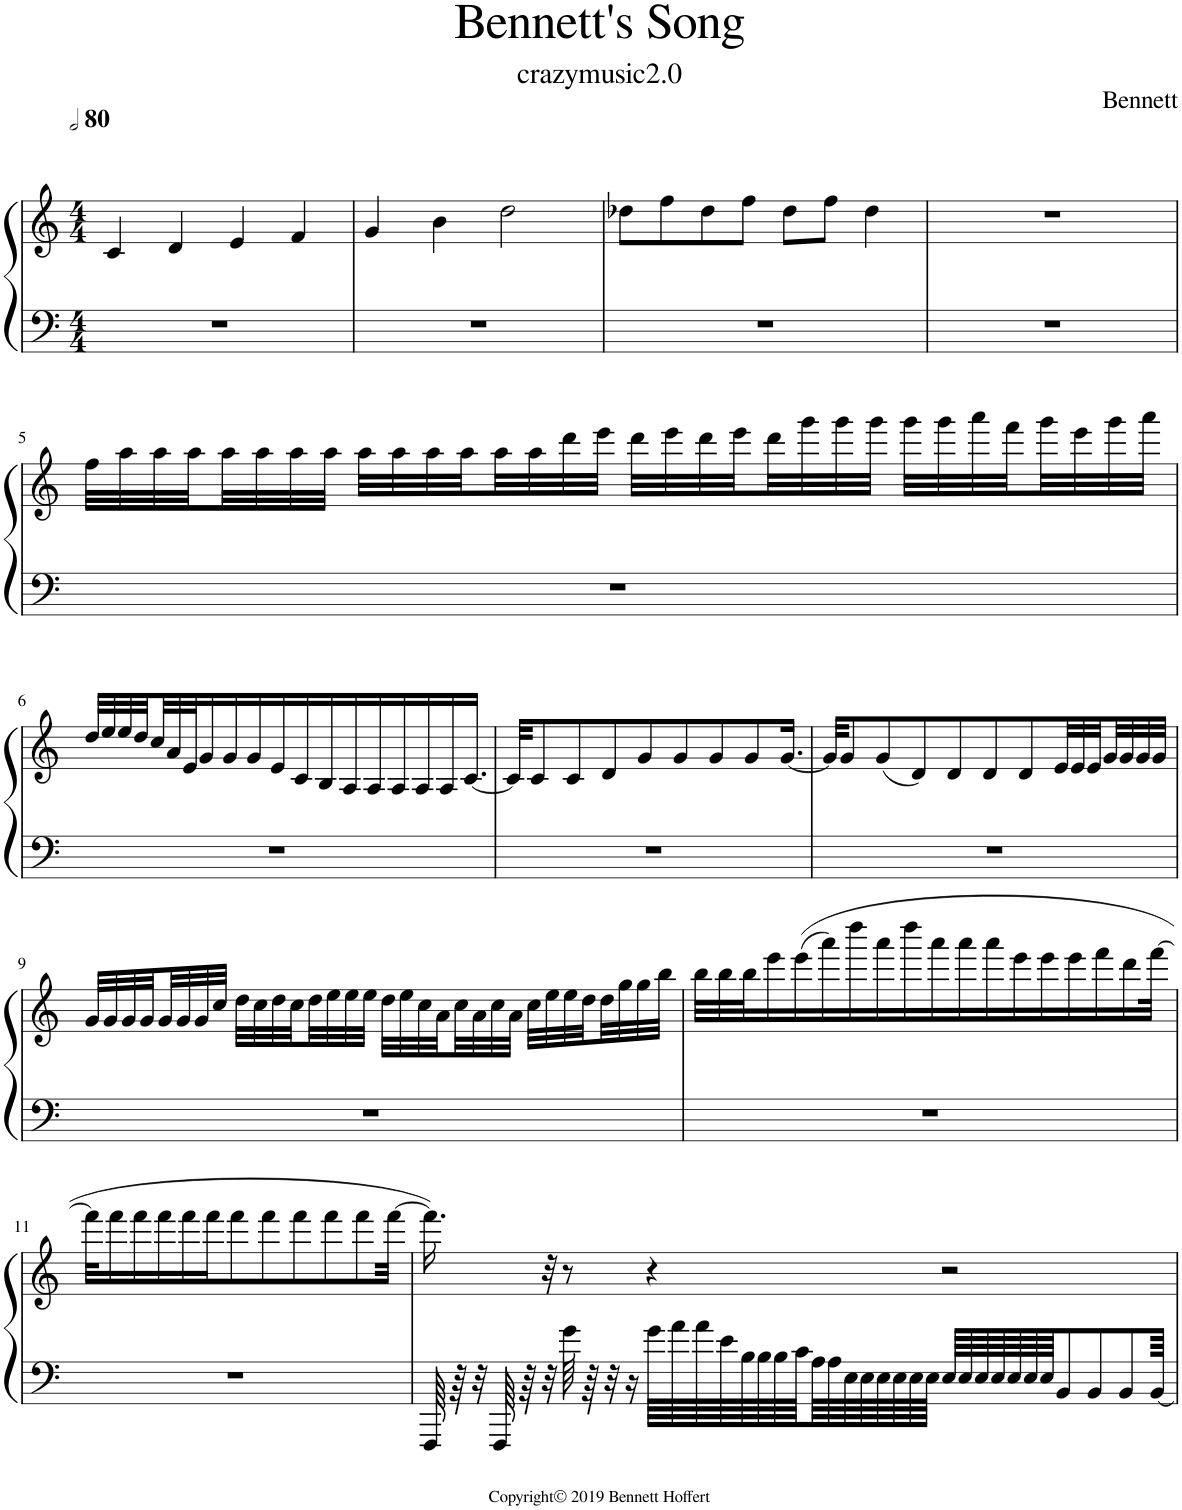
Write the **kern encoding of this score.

**kern	**kern
*part1	*part1
*staff2	*staff1
*I"Piano	*
*I'Pno.	*
*clefF4	*clefG2
*k[]	*k[]
*M4/4	*M4/4
=1	=1
!	!LO:TX:a:B:t=[half] 80
1r	4c/
.	4d/
.	4e/
.	4f/
=2	=2
1r	4g/
.	4b\
.	2dd\
=3	=3
1r	8dd-X\L
.	8ff\
.	8dd-\
.	8ff\J
.	8dd-\L
.	8ff\J
.	4dd-\
=4	=4
1r	1r
!!LO:LB:g=z
=5	=5
1r	32ff\LLL
.	32aa\
.	32aa\
.	32aa\
.	32aa\
.	32aa\
.	32aa\
.	32aa\JJJ
.	32aa\LLL
.	32aa\
.	32aa\
.	32aa\
.	32aa\
.	32aa\
.	32ddd\
.	32eee\JJJ
.	32ddd\LLL
.	32eee\
.	32ddd\
.	32eee\
.	32ddd\
.	32ggg\
.	32ggg\
.	32ggg\JJJ
.	32ggg\LLL
.	32ggg\
.	32aaa\
.	32fff\
.	32ggg\
.	32eee\
.	32ggg\
.	32aaa\JJJ
!!LO:LB:g=z
=6	=6
1r	32dd/LLL
.	32ee/
.	32ee/
.	32dd/
.	32cc/
.	32a/
.	32e/J
.	16g/
.	16g/
.	16g/
.	16e/
.	16c/
.	16B/
.	16A/
.	16A/
.	16A/
.	16A/
.	16A/
.	[16.c/JJ
=7	=7
1r	32c/KKL]
.	8c/
.	8c/
.	8d/
.	8g/
.	8g/
.	8g/
.	8g/
.	[16.g/Jk
=8	=8
1r	32g/KKL]
.	8g/
.	(8g/
.	8d/)
.	8d/
.	8d/
.	8d/
.	32e/LL
.	32e/
.	32e/
.	32g/
.	32g/
.	32g/
.	32g/JJJ
!!LO:LB:g=z
=9	=9
1r	32g/LLL
.	32g/
.	32g/
.	32g/
.	32g/
.	32g/
.	32g/
.	32cc/JJJ
.	32dd\LLL
.	32cc\
.	32dd\
.	32cc\
.	32dd\
.	32ee\
.	32ee\
.	32ee\JJJ
.	32dd\LLL
.	32ee\
.	32cc\
.	32a\
.	32cc\
.	32a\
.	32cc\
.	32a\JJJ
.	32cc\LLL
.	32ee\
.	32ee\
.	32dd\
.	32dd\
.	32gg\
.	32gg\
.	32bb\JJJ
=10	=10
1r	32bb\LLL
.	32bb\
.	32bb\J
.	16eee\
.	((16eee\
.	16aaa\)
.	16dddd\
.	16aaa\
.	16dddd\
.	16aaa\
.	16aaa\
.	16aaa\
.	16eee\
.	16eee\
.	16eee\
.	16fff\
.	16ddd\
.	[32fff\JJk
!!LO:LB:g=z
=11	=11
1r	32fff\KLL]
.	16fff\
.	16fff\
.	16fff\
.	16fff\
.	16fff\J
.	8fff\
.	8fff\
.	8fff\
.	8fff\
.	8fff\
.	[32fff\Jkk
=12	=12
64FFF/	16.fff\])
64r	.
32r	.
64FFF/	.
64r	.
32r	32r
64g\	8r
64r	.
32r	.
16r	.
64g\LLLL	4r
64a\	.
64a\	.
64e\	.
64B\	.
64B\	.
64B\	.
64c\	.
64A\	.
64A\	.
64E\	.
64E\	.
64E\	.
64E\	.
64E\	.
64E\JJJJ	.
64E/LLLL	2r
64E/	.
64E/	.
64E/	.
64E/	.
64E/	.
64E/JJJ	.
8BB/	.
8BB/	.
8BB/	.
[64BB/Jkkk	.
=	=
*-	*-
